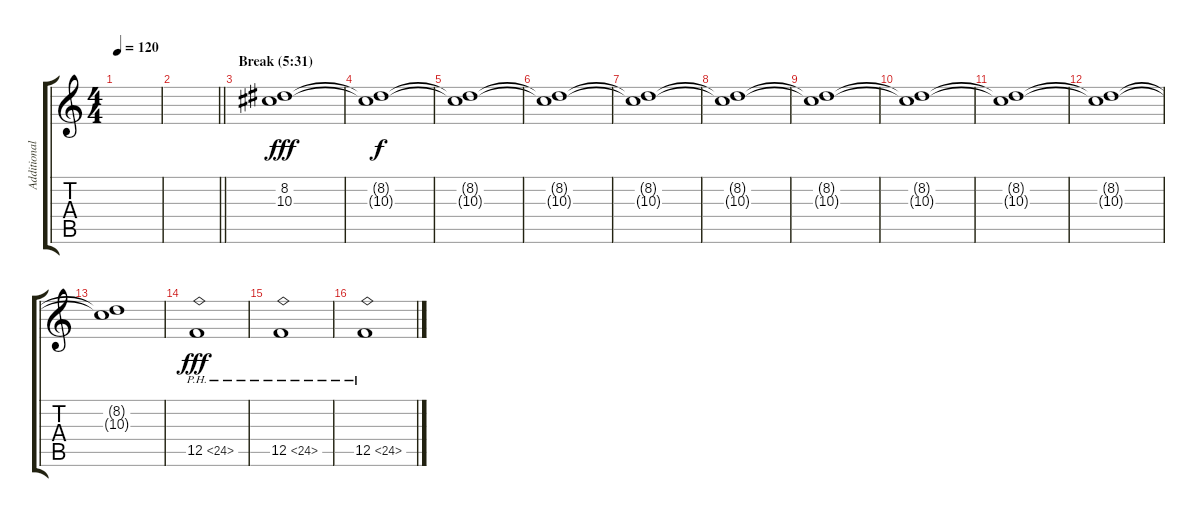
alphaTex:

\track ("Additional Guitar" "Additional") {instrument distortionguitar}
\staff {score tabs}
\tuning (C4 G3 Eb3 Bb2 F2 C2) {hide}
\ts (4 4)
\tempo 120
\clef g2
\ks c
|
\barLineRight lightlight
|
\section ("" "Break (5:31)")
(8.2 10.3).1{dy fff} |
(8.2{t} 10.3{t}).1{dy f} |
(8.2{t} 10.3{t}).1 |
(8.2{t} 10.3{t}).1 |
(8.2{t} 10.3{t}).1 |
(8.2{t} 10.3{t}).1 |
(8.2{t} 10.3{t}).1 |
(8.2{t} 10.3{t}).1 |
(8.2{t} 10.3{t}).1 |
(8.2{t} 10.3{t}).1 |
(8.2{t} 10.3{t}).1{volume 2} |
12.5{ph 12}.1{dy fff volume 10} |
12.5{ph 12}.1 |
12.5{ph 12}.1
